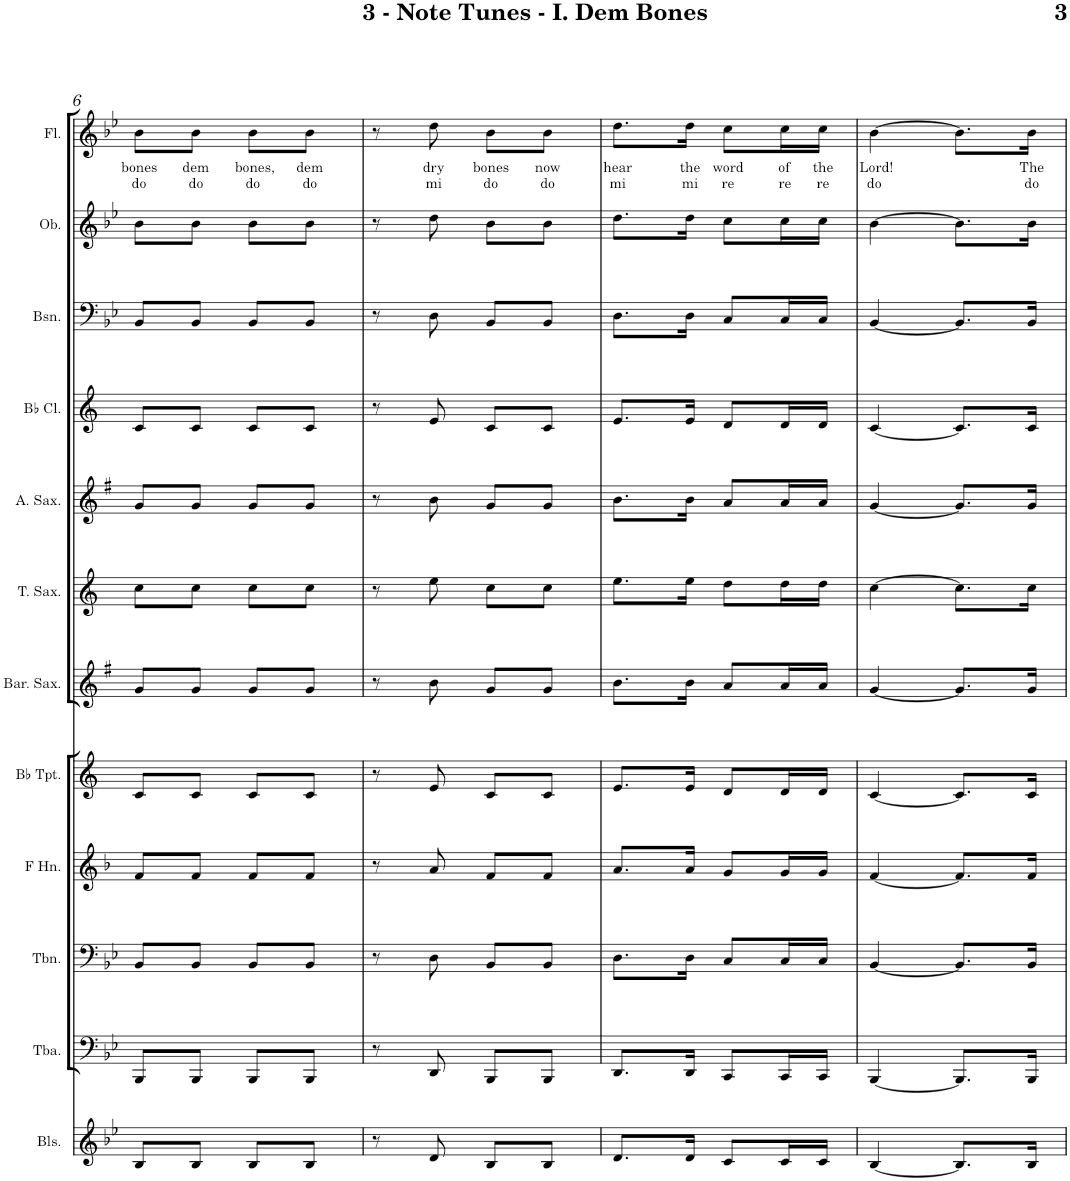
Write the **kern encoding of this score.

**kern	**text	**text	**kern	**text	**text	**kern	**text	**text	**kern	**text	**text	**kern	**text	**text	**kern	**text	**text	**kern	**text	**text	**kern	**text	**text	**kern	**text	**text	**kern	**text	**text	**kern	**text	**text	**kern	**text	**text
*part12	*part12	*part12	*part11	*part11	*part11	*part10	*part10	*part10	*part9	*part9	*part9	*part8	*part8	*part8	*part7	*part7	*part7	*part6	*part6	*part6	*part5	*part5	*part5	*part4	*part4	*part4	*part3	*part3	*part3	*part2	*part2	*part2	*part1	*part1	*part1
*staff12	*staff12	*staff12	*staff11	*staff11	*staff11	*staff10	*staff10	*staff10	*staff9	*staff9	*staff9	*staff8	*staff8	*staff8	*staff7	*staff7	*staff7	*staff6	*staff6	*staff6	*staff5	*staff5	*staff5	*staff4	*staff4	*staff4	*staff3	*staff3	*staff3	*staff2	*staff2	*staff2	*staff1	*staff1	*staff1
*I"Bells	*	*	*I"Tuba	*	*	*I"Trombone	*	*	*I"Horn in F	*	*	*I"Bb Trumpet	*	*	*I"Baritone Saxophone	*	*	*I"Tenor Saxophone	*	*	*I"Alto Saxophone	*	*	*I"Bb Clarinet	*	*	*I"Bassoon	*	*	*I"Oboe	*	*	*I"Flute	*	*
*I'Bls.	*	*	*I'Tba.	*	*	*I'Tbn.	*	*	*	*	*	*I'Bb Tpt.	*	*	*I'Bar. Sax.	*	*	*I'T. Sax.	*	*	*I'A. Sax.	*	*	*I'Bb Cl.	*	*	*I'Bsn.	*	*	*I'Ob.	*	*	*I'Fl.	*	*
!!LO:PB:g=z
*clefG2	*	*	*clefF4	*	*	*clefF4	*	*	*clefG2	*	*	*clefG2	*	*	*clefG2	*	*	*clefG2	*	*	*clefG2	*	*	*clefG2	*	*	*clefF4	*	*	*clefG2	*	*	*clefG2	*	*
*Trd-14c-24	*	*	*	*	*	*	*	*	*Trd4c7	*	*	*Trd1c2	*	*	*Trd12c21	*	*	*Trd8c14	*	*	*Trd5c9	*	*	*Trd1c2	*	*	*	*	*	*	*	*	*	*	*
*k[b-e-]	*	*	*k[b-e-]	*	*	*k[b-e-]	*	*	*k[b-]	*	*	*k[]	*	*	*k[f#]	*	*	*k[]	*	*	*k[f#]	*	*	*k[]	*	*	*k[b-e-]	*	*	*k[b-e-]	*	*	*k[b-e-]	*	*
*M2/4	*	*	*M2/4	*	*	*M2/4	*	*	*M2/4	*	*	*M2/4	*	*	*M2/4	*	*	*M2/4	*	*	*M2/4	*	*	*M2/4	*	*	*M2/4	*	*	*M2/4	*	*	*M2/4	*	*
=6	=6	=6	=6	=6	=6	=6	=6	=6	=6	=6	=6	=6	=6	=6	=6	=6	=6	=6	=6	=6	=6	=6	=6	=6	=6	=6	=6	=6	=6	=6	=6	=6	=6	=6	=6
!	!LO:LY:b	!LO:LY:b	!	!LO:LY:b	!LO:LY:b	!	!LO:LY:b	!LO:LY:b	!	!LO:LY:b	!LO:LY:b	!	!LO:LY:b	!LO:LY:b	!	!LO:LY:b	!LO:LY:b	!	!LO:LY:b	!LO:LY:b	!	!LO:LY:b	!LO:LY:b	!	!LO:LY:b	!LO:LY:b	!	!LO:LY:b	!LO:LY:b	!	!LO:LY:b	!LO:LY:b	!	!LO:LY:b	!LO:LY:b
8B-/L	bones	do	8BBB-/L	bones	do	8BB-/L	bones	do	8f/L	bones	do	8c/L	bones	do	8g/L	bones	do	8cc\L	bones	do	8g/L	bones	do	8c/L	bones	do	8BB-/L	bones	do	8b-\L	bones	do	8b-\L	bones	do
!	!LO:LY:b	!LO:LY:b	!	!LO:LY:b	!LO:LY:b	!	!LO:LY:b	!LO:LY:b	!	!LO:LY:b	!LO:LY:b	!	!LO:LY:b	!LO:LY:b	!	!LO:LY:b	!LO:LY:b	!	!LO:LY:b	!LO:LY:b	!	!LO:LY:b	!LO:LY:b	!	!LO:LY:b	!LO:LY:b	!	!LO:LY:b	!LO:LY:b	!	!LO:LY:b	!LO:LY:b	!	!LO:LY:b	!LO:LY:b
8B-/J	dem	do	8BBB-/J	dem	do	8BB-/J	dem	do	8f/J	dem	do	8c/J	dem	do	8g/J	dem	do	8cc\J	dem	do	8g/J	dem	do	8c/J	dem	do	8BB-/J	dem	do	8b-\J	dem	do	8b-\J	dem	do
!	!LO:LY:b	!LO:LY:b	!	!LO:LY:b	!LO:LY:b	!	!LO:LY:b	!LO:LY:b	!	!LO:LY:b	!LO:LY:b	!	!LO:LY:b	!LO:LY:b	!	!LO:LY:b	!LO:LY:b	!	!LO:LY:b	!LO:LY:b	!	!LO:LY:b	!LO:LY:b	!	!LO:LY:b	!LO:LY:b	!	!LO:LY:b	!LO:LY:b	!	!LO:LY:b	!LO:LY:b	!	!LO:LY:b	!LO:LY:b
8B-/L	bones,	do	8BBB-/L	bones,	do	8BB-/L	bones,	do	8f/L	bones,	do	8c/L	bones,	do	8g/L	bones,	do	8cc\L	bones,	do	8g/L	bones,	do	8c/L	bones,	do	8BB-/L	bones,	do	8b-\L	bones,	do	8b-\L	bones,	do
!	!LO:LY:b	!LO:LY:b	!	!LO:LY:b	!LO:LY:b	!	!LO:LY:b	!LO:LY:b	!	!LO:LY:b	!LO:LY:b	!	!LO:LY:b	!LO:LY:b	!	!LO:LY:b	!LO:LY:b	!	!LO:LY:b	!LO:LY:b	!	!LO:LY:b	!LO:LY:b	!	!LO:LY:b	!LO:LY:b	!	!LO:LY:b	!LO:LY:b	!	!LO:LY:b	!LO:LY:b	!	!LO:LY:b	!LO:LY:b
8B-/J	dem	do	8BBB-/J	dem	do	8BB-/J	dem	do	8f/J	dem	do	8c/J	dem	do	8g/J	dem	do	8cc\J	dem	do	8g/J	dem	do	8c/J	dem	do	8BB-/J	dem	do	8b-\J	dem	do	8b-\J	dem	do
=7	=7	=7	=7	=7	=7	=7	=7	=7	=7	=7	=7	=7	=7	=7	=7	=7	=7	=7	=7	=7	=7	=7	=7	=7	=7	=7	=7	=7	=7	=7	=7	=7	=7	=7	=7
8r	.	.	8r	.	.	8r	.	.	8r	.	.	8r	.	.	8r	.	.	8r	.	.	8r	.	.	8r	.	.	8r	.	.	8r	.	.	8r	.	.
!	!LO:LY:b	!LO:LY:b	!	!LO:LY:b	!LO:LY:b	!	!LO:LY:b	!LO:LY:b	!	!LO:LY:b	!LO:LY:b	!	!LO:LY:b	!LO:LY:b	!	!LO:LY:b	!LO:LY:b	!	!LO:LY:b	!LO:LY:b	!	!LO:LY:b	!LO:LY:b	!	!LO:LY:b	!LO:LY:b	!	!LO:LY:b	!LO:LY:b	!	!LO:LY:b	!LO:LY:b	!	!LO:LY:b	!LO:LY:b
8d/	dry	mi	8DD/	dry	mi	8D\	dry	mi	8a/	dry	mi	8e/	dry	mi	8b\	dry	mi	8ee\	dry	mi	8b\	dry	mi	8e/	dry	mi	8D\	dry	mi	8dd\	dry	mi	8dd\	dry	mi
!	!LO:LY:b	!LO:LY:b	!	!LO:LY:b	!LO:LY:b	!	!LO:LY:b	!LO:LY:b	!	!LO:LY:b	!LO:LY:b	!	!LO:LY:b	!LO:LY:b	!	!LO:LY:b	!LO:LY:b	!	!LO:LY:b	!LO:LY:b	!	!LO:LY:b	!LO:LY:b	!	!LO:LY:b	!LO:LY:b	!	!LO:LY:b	!LO:LY:b	!	!LO:LY:b	!LO:LY:b	!	!LO:LY:b	!LO:LY:b
8B-/L	bones	do	8BBB-/L	bones	do	8BB-/L	bones	do	8f/L	bones	do	8c/L	bones	do	8g/L	bones	do	8cc\L	bones	do	8g/L	bones	do	8c/L	bones	do	8BB-/L	bones	do	8b-\L	bones	do	8b-\L	bones	do
!	!LO:LY:b	!LO:LY:b	!	!LO:LY:b	!LO:LY:b	!	!LO:LY:b	!LO:LY:b	!	!LO:LY:b	!LO:LY:b	!	!LO:LY:b	!LO:LY:b	!	!LO:LY:b	!LO:LY:b	!	!LO:LY:b	!LO:LY:b	!	!LO:LY:b	!LO:LY:b	!	!LO:LY:b	!LO:LY:b	!	!LO:LY:b	!LO:LY:b	!	!LO:LY:b	!LO:LY:b	!	!LO:LY:b	!LO:LY:b
8B-/J	now	do	8BBB-/J	now	do	8BB-/J	now	do	8f/J	now	do	8c/J	now	do	8g/J	now	do	8cc\J	now	do	8g/J	now	do	8c/J	now	do	8BB-/J	now	do	8b-\J	now	do	8b-\J	now	do
=8	=8	=8	=8	=8	=8	=8	=8	=8	=8	=8	=8	=8	=8	=8	=8	=8	=8	=8	=8	=8	=8	=8	=8	=8	=8	=8	=8	=8	=8	=8	=8	=8	=8	=8	=8
!	!LO:LY:b	!LO:LY:b	!	!LO:LY:b	!LO:LY:b	!	!LO:LY:b	!LO:LY:b	!	!LO:LY:b	!LO:LY:b	!	!LO:LY:b	!LO:LY:b	!	!LO:LY:b	!LO:LY:b	!	!LO:LY:b	!LO:LY:b	!	!LO:LY:b	!LO:LY:b	!	!LO:LY:b	!LO:LY:b	!	!LO:LY:b	!LO:LY:b	!	!LO:LY:b	!LO:LY:b	!	!LO:LY:b	!LO:LY:b
8.d/L	hear	mi	8.DD/L	hear	mi	8.D\L	hear	mi	8.a/L	hear	mi	8.e/L	hear	mi	8.b\L	hear	mi	8.ee\L	hear	mi	8.b\L	hear	mi	8.e/L	hear	mi	8.D\L	hear	mi	8.dd\L	hear	mi	8.dd\L	hear	mi
!	!LO:LY:b	!LO:LY:b	!	!LO:LY:b	!LO:LY:b	!	!LO:LY:b	!LO:LY:b	!	!LO:LY:b	!LO:LY:b	!	!LO:LY:b	!LO:LY:b	!	!LO:LY:b	!LO:LY:b	!	!LO:LY:b	!LO:LY:b	!	!LO:LY:b	!LO:LY:b	!	!LO:LY:b	!LO:LY:b	!	!LO:LY:b	!LO:LY:b	!	!LO:LY:b	!LO:LY:b	!	!LO:LY:b	!LO:LY:b
16d/Jk	the	mi	16DD/Jk	the	mi	16D\Jk	the	mi	16a/Jk	the	mi	16e/Jk	the	mi	16b\Jk	the	mi	16ee\Jk	the	mi	16b\Jk	the	mi	16e/Jk	the	mi	16D\Jk	the	mi	16dd\Jk	the	mi	16dd\Jk	the	mi
!	!LO:LY:b	!LO:LY:b	!	!LO:LY:b	!LO:LY:b	!	!LO:LY:b	!LO:LY:b	!	!LO:LY:b	!LO:LY:b	!	!LO:LY:b	!LO:LY:b	!	!LO:LY:b	!LO:LY:b	!	!LO:LY:b	!LO:LY:b	!	!LO:LY:b	!LO:LY:b	!	!LO:LY:b	!LO:LY:b	!	!LO:LY:b	!LO:LY:b	!	!LO:LY:b	!LO:LY:b	!	!LO:LY:b	!LO:LY:b
8c/L	word	re	8CC/L	word	re	8C/L	word	re	8g/L	word	re	8d/L	word	re	8a/L	word	re	8dd\L	word	re	8a/L	word	re	8d/L	word	re	8C/L	word	re	8cc\L	word	re	8cc\L	word	re
!	!LO:LY:b	!LO:LY:b	!	!LO:LY:b	!LO:LY:b	!	!LO:LY:b	!LO:LY:b	!	!LO:LY:b	!LO:LY:b	!	!LO:LY:b	!LO:LY:b	!	!LO:LY:b	!LO:LY:b	!	!LO:LY:b	!LO:LY:b	!	!LO:LY:b	!LO:LY:b	!	!LO:LY:b	!LO:LY:b	!	!LO:LY:b	!LO:LY:b	!	!LO:LY:b	!LO:LY:b	!	!LO:LY:b	!LO:LY:b
16c/L	of	re	16CC/L	of	re	16C/L	of	re	16g/L	of	re	16d/L	of	re	16a/L	of	re	16dd\L	of	re	16a/L	of	re	16d/L	of	re	16C/L	of	re	16cc\L	of	re	16cc\L	of	re
!	!LO:LY:b	!LO:LY:b	!	!LO:LY:b	!LO:LY:b	!	!LO:LY:b	!LO:LY:b	!	!LO:LY:b	!LO:LY:b	!	!LO:LY:b	!LO:LY:b	!	!LO:LY:b	!LO:LY:b	!	!LO:LY:b	!LO:LY:b	!	!LO:LY:b	!LO:LY:b	!	!LO:LY:b	!LO:LY:b	!	!LO:LY:b	!LO:LY:b	!	!LO:LY:b	!LO:LY:b	!	!LO:LY:b	!LO:LY:b
16c/JJ	the	re	16CC/JJ	the	re	16C/JJ	the	re	16g/JJ	the	re	16d/JJ	the	re	16a/JJ	the	re	16dd\JJ	the	re	16a/JJ	the	re	16d/JJ	the	re	16C/JJ	the	re	16cc\JJ	the	re	16cc\JJ	the	re
=9	=9	=9	=9	=9	=9	=9	=9	=9	=9	=9	=9	=9	=9	=9	=9	=9	=9	=9	=9	=9	=9	=9	=9	=9	=9	=9	=9	=9	=9	=9	=9	=9	=9	=9	=9
!	!LO:LY:b	!LO:LY:b	!	!LO:LY:b	!LO:LY:b	!	!LO:LY:b	!LO:LY:b	!	!LO:LY:b	!LO:LY:b	!	!LO:LY:b	!LO:LY:b	!	!LO:LY:b	!LO:LY:b	!	!LO:LY:b	!LO:LY:b	!	!LO:LY:b	!LO:LY:b	!	!LO:LY:b	!LO:LY:b	!	!LO:LY:b	!LO:LY:b	!	!LO:LY:b	!LO:LY:b	!	!LO:LY:b	!LO:LY:b
[4B-/	Lord!	do	[4BBB-/	Lord!	do	[4BB-/	Lord!	do	[4f/	Lord!	do	[4c/	Lord!	do	[4g/	Lord!	do	[4cc\	Lord!	do	[4g/	Lord!	do	[4c/	Lord!	do	[4BB-/	Lord!	do	[4b-\	Lord!	do	[4b-\	Lord!	do
8.B-/L]	.	.	8.BBB-/L]	.	.	8.BB-/L]	.	.	8.f/L]	.	.	8.c/L]	.	.	8.g/L]	.	.	8.cc\L]	.	.	8.g/L]	.	.	8.c/L]	.	.	8.BB-/L]	.	.	8.b-\L]	.	.	8.b-\L]	.	.
!	!LO:LY:b	!LO:LY:b	!	!LO:LY:b	!LO:LY:b	!	!LO:LY:b	!LO:LY:b	!	!LO:LY:b	!LO:LY:b	!	!LO:LY:b	!LO:LY:b	!	!LO:LY:b	!LO:LY:b	!	!LO:LY:b	!LO:LY:b	!	!LO:LY:b	!LO:LY:b	!	!LO:LY:b	!LO:LY:b	!	!LO:LY:b	!LO:LY:b	!	!LO:LY:b	!LO:LY:b	!	!LO:LY:b	!LO:LY:b
16B-/Jk	The	do	16BBB-/Jk	The	do	16BB-/Jk	The	do	16f/Jk	The	do	16c/Jk	The	do	16g/Jk	The	do	16cc\Jk	The	do	16g/Jk	The	do	16c/Jk	The	do	16BB-/Jk	The	do	16b-\Jk	The	do	16b-\Jk	The	do
=	=	=	=	=	=	=	=	=	=	=	=	=	=	=	=	=	=	=	=	=	=	=	=	=	=	=	=	=	=	=	=	=	=	=	=
*-	*-	*-	*-	*-	*-	*-	*-	*-	*-	*-	*-	*-	*-	*-	*-	*-	*-	*-	*-	*-	*-	*-	*-	*-	*-	*-	*-	*-	*-	*-	*-	*-	*-	*-	*-
